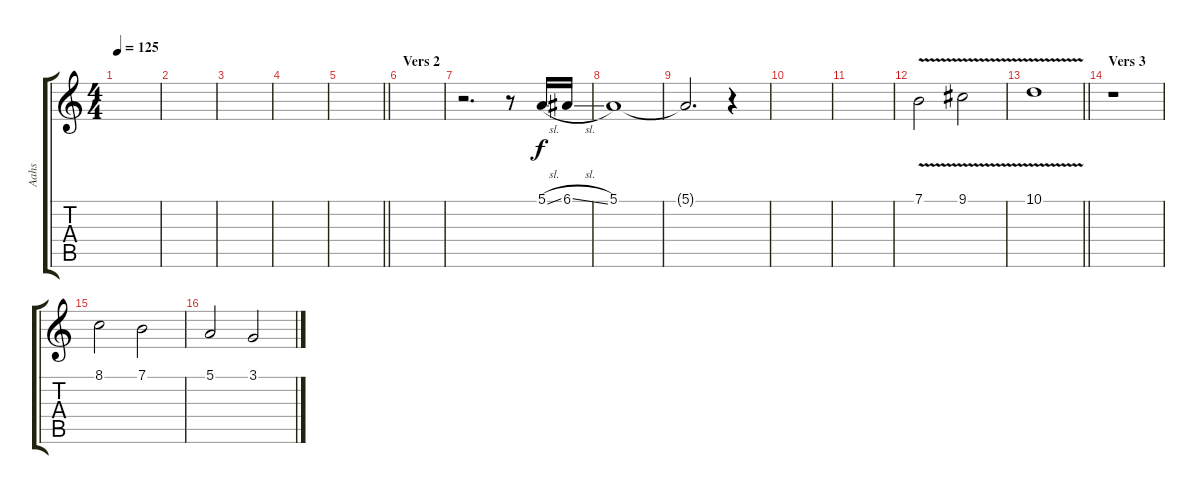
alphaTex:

\track ("Aahs" "Aahs") {instrument choiraahs}
\staff {score tabs}
\tuning (E4 B3 G3 D3 A2 E2) {hide}
\ts (4 4)
\tempo 125
\clef g2
\ks c
|
|
|
|
\barLineRight lightlight
|
\section ("" "Vers 2")
|
r.2{d} r.8 5.1{sl}.16 6.1{sl}.16 |
5.1.1 |
5.1{t}.2{d} r.4 |
|
|
7.1{v}.2 9.1{v}.2 |
\barLineRight lightlight
10.1{v}.1 |
\section ("" "Vers 3")
r.1{volume 13} |
8.1.2 7.1.2 |
5.1.2 3.1.2
